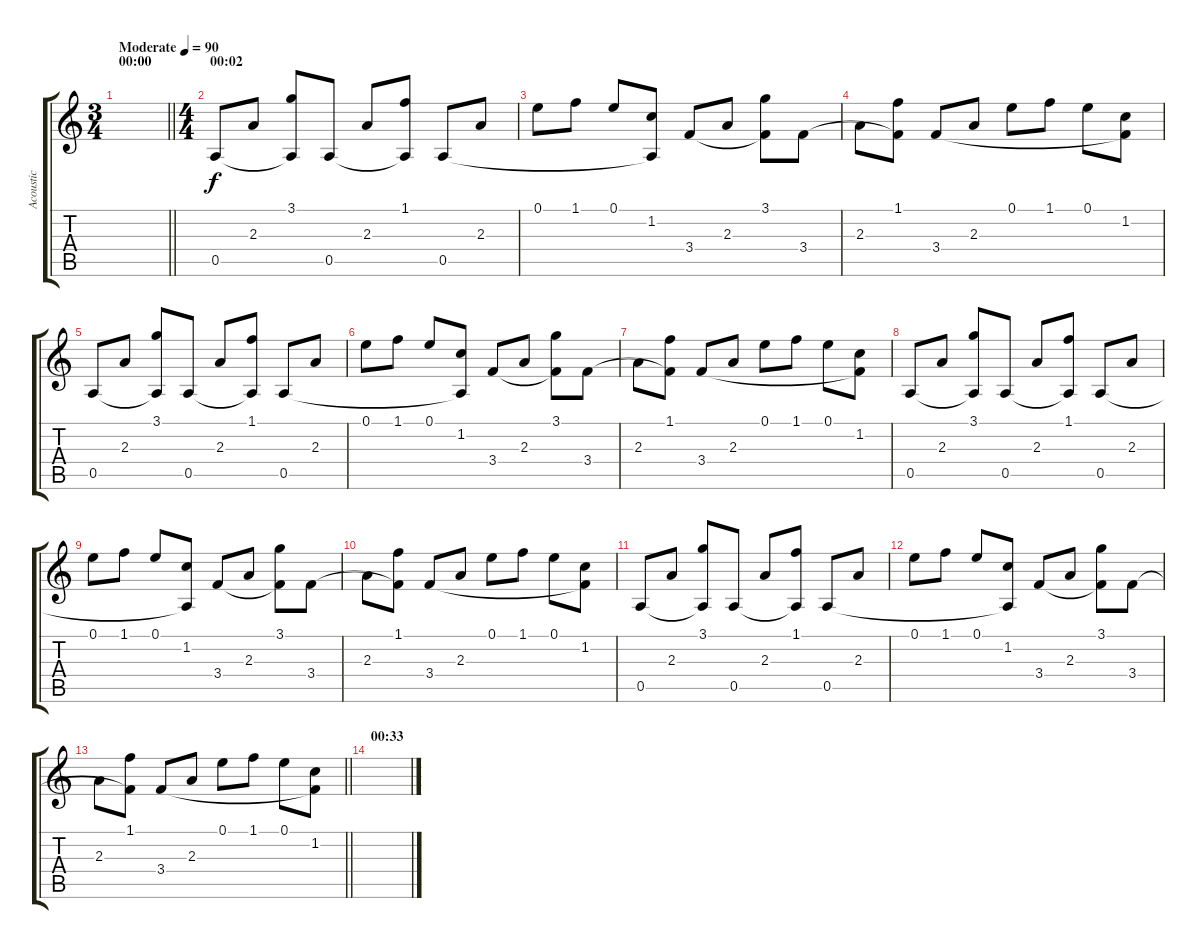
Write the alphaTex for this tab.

\track ("Acoustic" "Acoustic") {instrument acousticguitarsteel}
\staff {score tabs}
\tuning (E4 B3 G3 D3 A2 E2) {hide}
\ts (3 4)
\section ("" "00:00")
\tempo (90 "Moderate")
\clef g2
\barLineRight lightlight
\ks c
|
\ts (4 4)
\section ("" "00:02")
0.5.8 2.3.8 (3.1 0.5{t}).8 0.5.8 2.3.8 (1.1 0.5{t}).8 0.5.8 2.3.8 |
0.1.8 1.1.8 0.1.8 (1.2 0.5{t}).8 3.4.8 2.3.8 (3.1 3.4{t}).8 3.4.8 |
2.3.8 (1.1 3.4{t}).8 3.4.8 2.3.8 0.1.8 1.1.8 0.1.8 (1.2 3.4{t}).8 |
0.5.8 2.3.8 (3.1 0.5{t}).8 0.5.8 2.3.8 (1.1 0.5{t}).8 0.5.8 2.3.8 |
0.1.8 1.1.8 0.1.8 (1.2 0.5{t}).8 3.4.8 2.3.8 (3.1 3.4{t}).8 3.4.8 |
2.3.8 (1.1 3.4{t}).8 3.4.8 2.3.8 0.1.8 1.1.8 0.1.8 (1.2 3.4{t}).8 |
0.5.8 2.3.8 (3.1 0.5{t}).8 0.5.8 2.3.8 (1.1 0.5{t}).8 0.5.8 2.3.8 |
0.1.8 1.1.8 0.1.8 (1.2 0.5{t}).8 3.4.8 2.3.8 (3.1 3.4{t}).8 3.4.8 |
2.3.8 (1.1 3.4{t}).8 3.4.8 2.3.8 0.1.8 1.1.8 0.1.8 (1.2 3.4{t}).8 |
0.5.8 2.3.8 (3.1 0.5{t}).8 0.5.8 2.3.8 (1.1 0.5{t}).8 0.5.8 2.3.8 |
0.1.8 1.1.8 0.1.8 (1.2 0.5{t}).8 3.4.8 2.3.8 (3.1 3.4{t}).8 3.4.8 |
\barLineRight lightlight
2.3.8 (1.1 3.4{t}).8 3.4.8 2.3.8 0.1.8 1.1.8 0.1.8 (1.2 3.4{t}).8 |
\section ("" "00:33")
